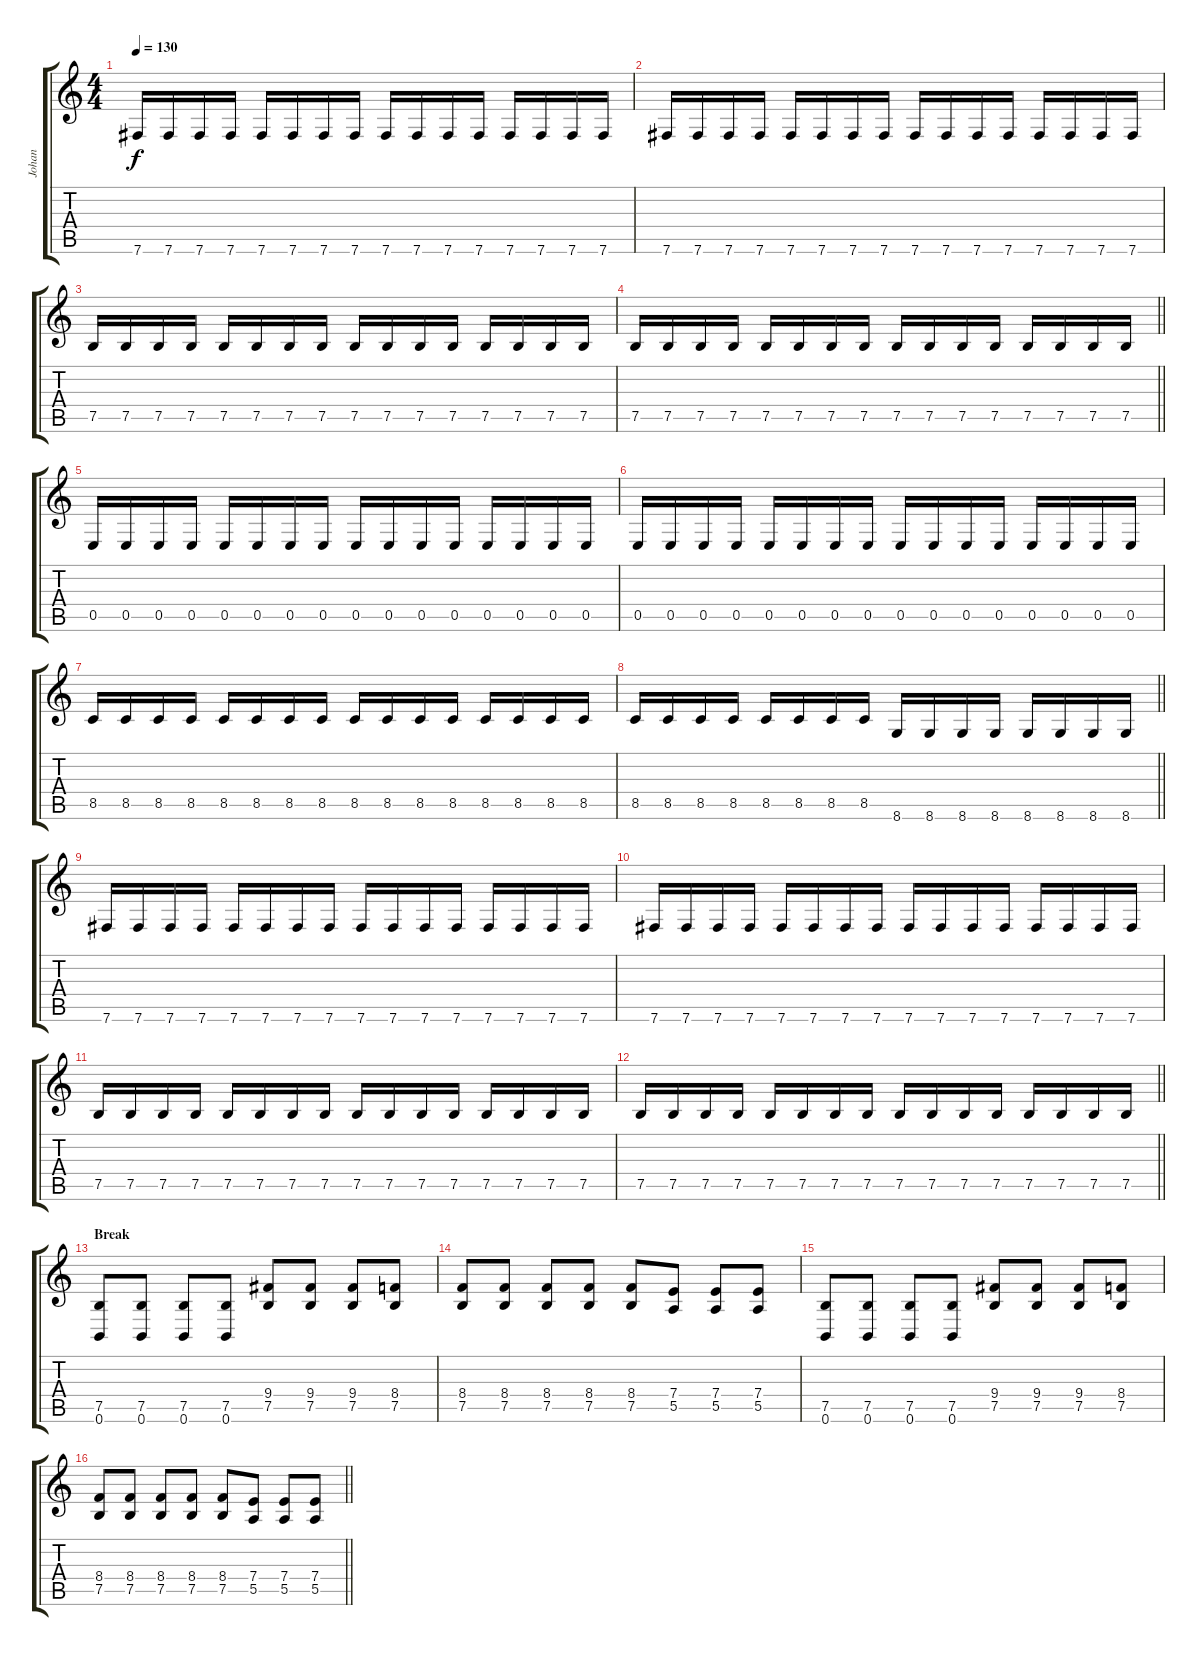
\track ("Johan" "Johan") {instrument distortionguitar}
\staff {score tabs}
\tuning (B3 Gb3 D3 A2 E2 B1) {hide}
\ts (4 4)
\section ("" "")
\tempo 130
\clef g2
\ks c
7.6.16{dy f} 7.6.16 7.6.16 7.6.16 7.6.16 7.6.16 7.6.16 7.6.16 7.6.16 7.6.16 7.6.16 7.6.16 7.6.16 7.6.16 7.6.16 7.6.16 |
7.6.16 7.6.16 7.6.16 7.6.16 7.6.16 7.6.16 7.6.16 7.6.16 7.6.16 7.6.16 7.6.16 7.6.16 7.6.16 7.6.16 7.6.16 7.6.16 |
7.5.16 7.5.16 7.5.16 7.5.16 7.5.16 7.5.16 7.5.16 7.5.16 7.5.16 7.5.16 7.5.16 7.5.16 7.5.16 7.5.16 7.5.16 7.5.16 |
\barLineRight lightlight
7.5.16 7.5.16 7.5.16 7.5.16 7.5.16 7.5.16 7.5.16 7.5.16 7.5.16 7.5.16 7.5.16 7.5.16 7.5.16 7.5.16 7.5.16 7.5.16 |
\section ("" "")
0.5.16 0.5.16 0.5.16 0.5.16 0.5.16 0.5.16 0.5.16 0.5.16 0.5.16 0.5.16 0.5.16 0.5.16 0.5.16 0.5.16 0.5.16 0.5.16 |
0.5.16 0.5.16 0.5.16 0.5.16 0.5.16 0.5.16 0.5.16 0.5.16 0.5.16 0.5.16 0.5.16 0.5.16 0.5.16 0.5.16 0.5.16 0.5.16 |
8.5.16 8.5.16 8.5.16 8.5.16 8.5.16 8.5.16 8.5.16 8.5.16 8.5.16 8.5.16 8.5.16 8.5.16 8.5.16 8.5.16 8.5.16 8.5.16 |
\barLineRight lightlight
8.5.16 8.5.16 8.5.16 8.5.16 8.5.16 8.5.16 8.5.16 8.5.16 8.6.16 8.6.16 8.6.16 8.6.16 8.6.16 8.6.16 8.6.16 8.6.16 |
\section ("" "")
7.6.16 7.6.16 7.6.16 7.6.16 7.6.16 7.6.16 7.6.16 7.6.16 7.6.16 7.6.16 7.6.16 7.6.16 7.6.16 7.6.16 7.6.16 7.6.16 |
7.6.16 7.6.16 7.6.16 7.6.16 7.6.16 7.6.16 7.6.16 7.6.16 7.6.16 7.6.16 7.6.16 7.6.16 7.6.16 7.6.16 7.6.16 7.6.16 |
7.5.16 7.5.16 7.5.16 7.5.16 7.5.16 7.5.16 7.5.16 7.5.16 7.5.16 7.5.16 7.5.16 7.5.16 7.5.16 7.5.16 7.5.16 7.5.16 |
\barLineRight lightlight
7.5.16 7.5.16 7.5.16 7.5.16 7.5.16 7.5.16 7.5.16 7.5.16 7.5.16 7.5.16 7.5.16 7.5.16 7.5.16 7.5.16 7.5.16 7.5.16 |
\section ("" "Break")
(7.5 0.6).8 (7.5 0.6).8 (7.5 0.6).8 (7.5 0.6).8 (9.4 7.5).8 (9.4 7.5).8 (9.4 7.5).8 (8.4 7.5).8 |
(8.4 7.5).8 (8.4 7.5).8 (8.4 7.5).8 (8.4 7.5).8 (8.4 7.5).8 (7.4 5.5).8 (7.4 5.5).8 (7.4 5.5).8 |
(7.5 0.6).8 (7.5 0.6).8 (7.5 0.6).8 (7.5 0.6).8 (9.4 7.5).8 (9.4 7.5).8 (9.4 7.5).8 (8.4 7.5).8 |
\barLineRight lightlight
(8.4 7.5).8 (8.4 7.5).8 (8.4 7.5).8 (8.4 7.5).8 (8.4 7.5).8 (7.4 5.5).8 (7.4 5.5).8 (7.4 5.5).8
